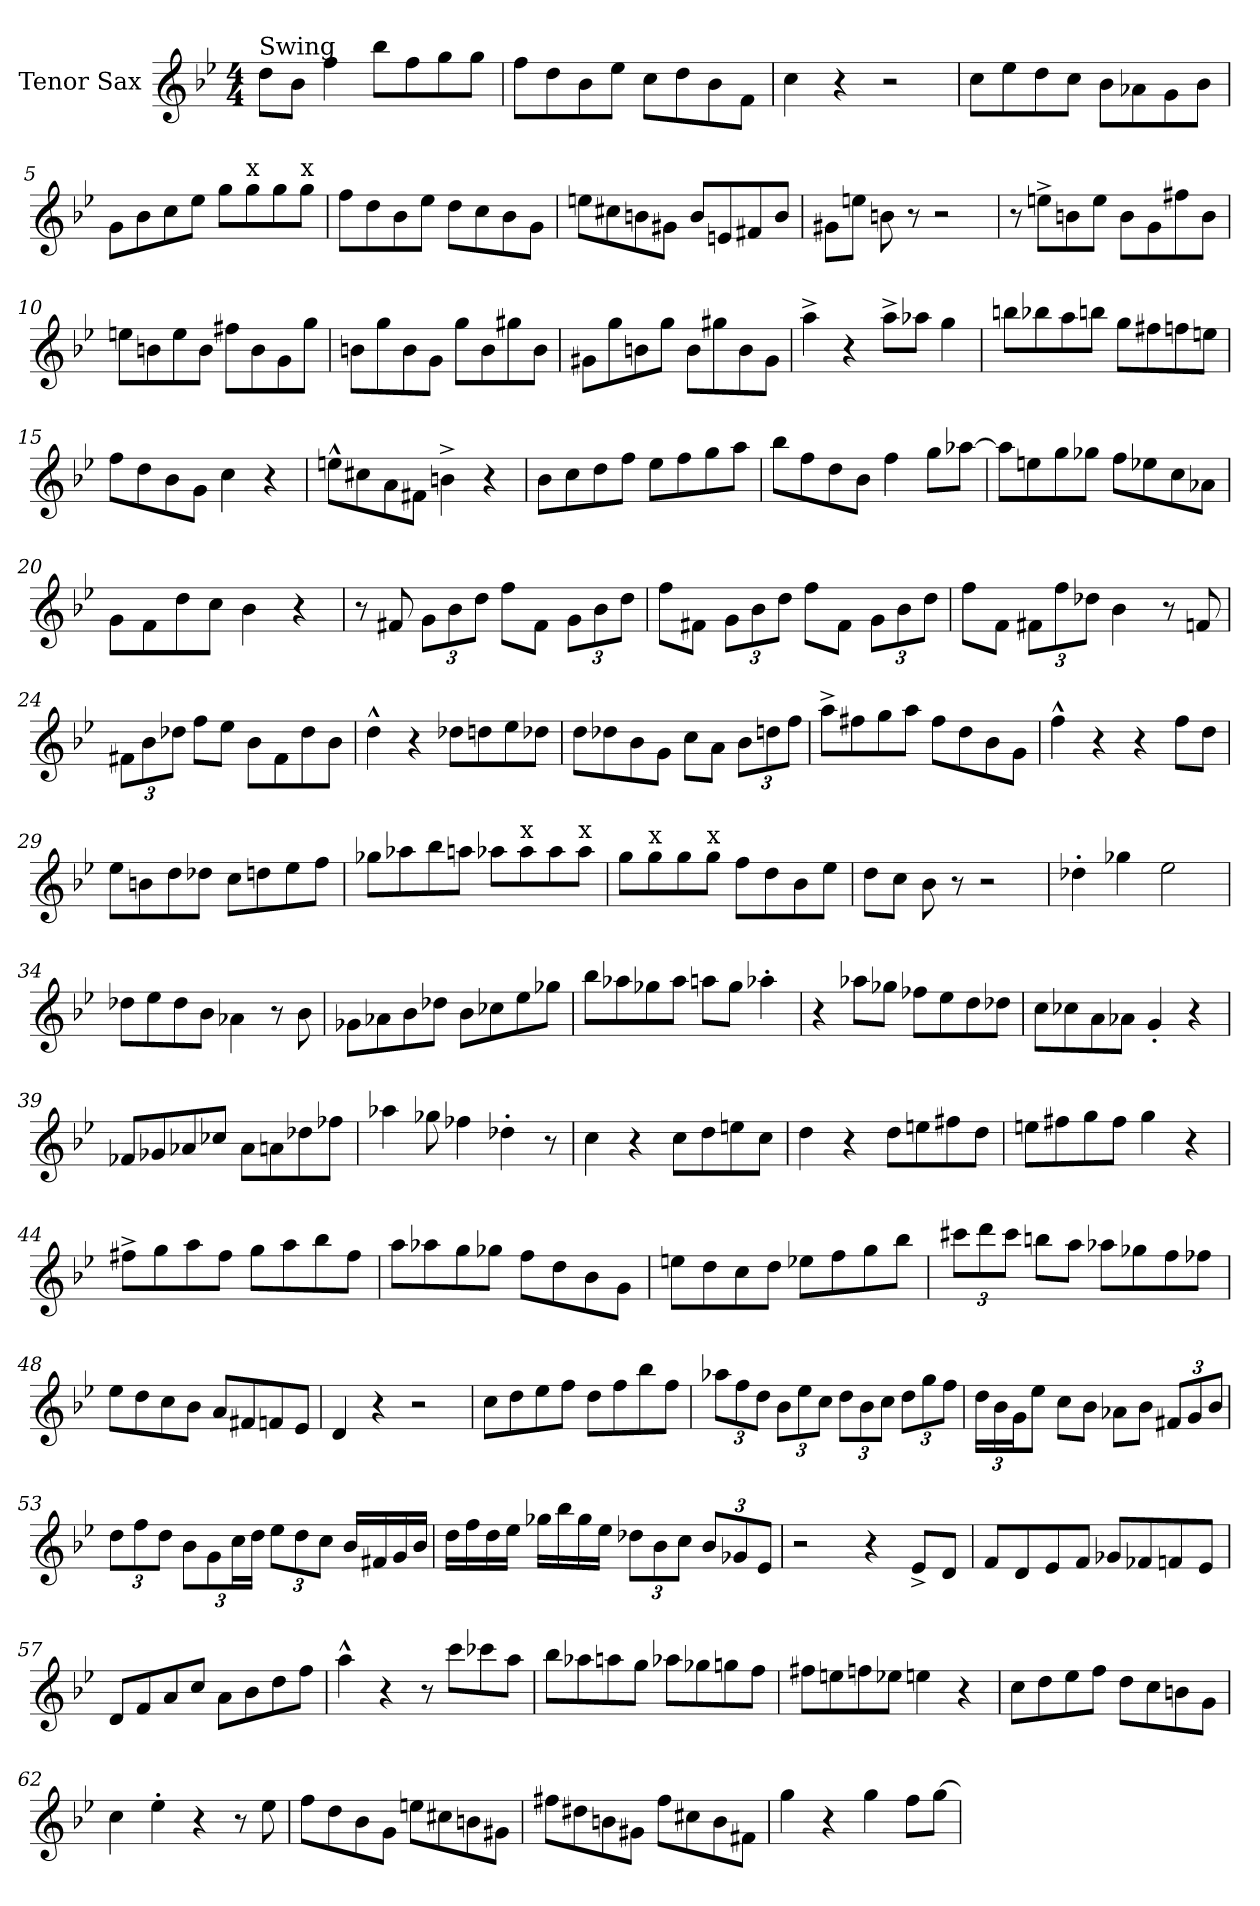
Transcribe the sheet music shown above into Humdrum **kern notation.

**kern
*part1
*staff1
*I"Tenor Sax
*I'T. Sx.
*clefG2
*ITrd8c14
*k[b-e-]
*B-:
*M4/4
*MM235
=1
!LO:TX:a:t=Swing
8d\L
8B-\J
4f\
8b-\L
8f\
8g\
8g\J
=2
8f\L
8d\
8B-\
8e-\J
8c\L
8d\
8B-\
8F\J
=3
4c\
4r
2r
=4
8c\L
8e-\
8d\
8c\J
8B-\L
8A-X\
8G\
8B-\J
!!LO:LB:g=z
=5
8G\L
8B-\
8c\
8e-\J
8g\L
!LO:TX:a:t=x
8g\
8g\
!LO:TX:a:t=x
8g\J
=6
8f\L
8d\
8B-\
8e-\J
8d\L
8c\
8B-\
8G\J
=7
8en\L
8c#X\
8Bn\
8G#X\J
8B/L
8En/
8F#X/
8B/J
=8
8G#X\L
8en\J
8Bn\
8r
2r
!!LO:LB:g=z
=9
8r
8en^>\L
8Bn\
8e\J
8B\L
8G\
8f#X\
8B\J
=10
8en\L
8Bn\
8e\
8B\J
8f#X\L
8B\
8G\
8g\J
=11
8Bn\L
8g\
8B\
8G\J
8g\L
8B\
8g#X\
8B\J
=12
8G#X\L
8g\
8Bn\
8g\J
8B\L
8g#X\
8B\
8G#\J
!!LO:LB:g=z
=13
4a^>\
4r
8a^>\L
8a-X\J
4g\
=14
8bn\L
8b-X\
8a\
8bn\J
8g\L
8f#X\
8fn\
8en\J
=15
8f\L
8d\
8B-\
8G\J
4c\
4r
=16
8en^^>\L
8c#X\
8A\
8F#X\J
4Bn^>\
4r
!!LO:LB:g=z
=17
8B-\L
8c\
8d\
8f\J
8e-\L
8f\
8g\
8a\J
=18
8b-\L
8f\
8d\
8B-\J
4f\
8g\L
[8a-X\J
=19
8a-\L]
8en\
8g\
8g-X\J
8f\L
8e-X\
8c\
8A-X\J
=20
8G\L
8F\
8d\
8c\J
4B-\
4r
!!LO:LB:g=z
=21
8r
8F#X/
12G\L
12B-\
12d\J
8f\L
8F#\J
12G\L
12B-\
12d\J
=22
8f\L
8F#X\J
12G\L
12B-\
12d\J
8f\L
8F#\J
12G\L
12B-\
12d\J
=23
8f\L
8F\J
12F#X\L
12f\
12d-X\J
4B-\
8r
8Fn/
=24
12F#X\L
12B-\
12d-X\J
8f\L
8e-\J
8B-\L
8F#\
8d-\
8B-\J
!!LO:PB:g=z
=25
4d^^>\
4r
8d-X\L
8dn\
8e-\
8d-X\J
=26
8d\L
8d-X\
8B-\
8G\J
8c\L
8A\J
12B-\L
12dn\
12f\J
=27
8a^>\L
8f#X\
8g\
8a\J
8f#\L
8d\
8B-\
8G\J
=28
4f^^>\
4r
4r
8f\L
8d\J
!!LO:LB:g=z
=29
8e-\L
8Bn\
8d\
8d-X\J
8c\L
8dn\
8e-\
8f\J
=30
8g-X\L
8a-X\
8b-\
8an\J
8a-X\L
!LO:TX:a:t=x
8a-\
8a-\
!LO:TX:a:t=x
8a-\J
=31
8g\L
!LO:TX:a:t=x
8g\
8g\
!LO:TX:a:t=x
8g\J
8f\L
8d\
8B-\
8e-\J
=32
8d\L
8c\J
8B-\
8r
2r
!!LO:LB:g=z
=33
4d-X'>\
4g-X\
2e-\
=34
8d-X\L
8e-\
8d-\
8B-\J
4A-X\
8r
8B-\
=35
8G-X\L
8A-X\
8B-\
8d-X\J
8B-\L
8c-X\
8e-\
8g-X\J
=36
8b-\L
8a-X\
8g-X\
8a-\J
8an\L
8g-\J
4a-X'>\
!!LO:LB:g=z
=37
4r
8a-X\L
8g-X\J
8f-X\L
8e-\
8d\
8d-X\J
=38
8c\L
8c-X\
8A\
8A-X\J
4G'</
4r
=39
8F-X/L
8G-X/
8A-X/
8c-X/J
8A-\L
8An\
8d-X\
8f-X\J
=40
4a-X\
8g-X\
4f-X\
4d-X'>\
8r
!!LO:LB:g=z
=41
4c\
4r
8c\L
8d\
8en\
8c\J
=42
4d\
4r
8d\L
8en\
8f#X\
8d\J
=43
8en\L
8f#X\
8g\
8f#\J
4g\
4r
=44
8f#X^>\L
8g\
8a\
8f#\J
8g\L
8a\
8b-\
8f#\J
!!LO:LB:g=z
=45
8a\L
8a-X\
8g\
8g-X\J
8f\L
8d\
8B-\
8G\J
=46
8en\L
8d\
8c\
8d\J
8e-X\L
8f\
8g\
8b-\J
=47
12cc#X\L
12dd\
12cc#\J
8bn\L
8a\J
8a-X\L
8g-X\
8f\
8f-X\J
=48
8e-\L
8d\
8c\
8B-\J
8A/L
8F#X/
8Fn/
8E-/J
!!LO:LB:g=z
=49
4D/
4r
2r
=50
8c\L
8d\
8e-\
8f\J
8d\L
8f\
8b-\
8f\J
=51
12a-X\L
12f\
12d\J
12B-\L
12e-\
12c\J
12d\L
12B-\
12c\J
12d\L
12g\
12f\J
=52
24d\LL
24B-\
24G\J
8e-\J
8c\L
8B-\J
8A-X\L
8B-\J
12F#X/L
12G/
12B-/J
!!LO:PB:g=z
=53
12d\L
12f\
12d\J
12B-\L
12G\
24c\L
24d\JJ
12e-\L
12d\
12c\J
16B-/LL
16F#X/
16G/
16B-/JJ
=54
16d\LL
16f\
16d\
16e-\JJ
16g-X\LL
16b-\
16g-\
16e-\JJ
12d-X\L
12B-\
12c\J
12B-/L
12G-X/
12E-/J
=55
2r
4r
8E-^</L
8D/J
=56
8F/L
8D/
8E-/
8F/J
8G-X/L
8F-X/
8Fn/
8E-/J
!!LO:LB:g=z
=57
8D/L
8F/
8A/
8c/J
8A\L
8B-\
8d\
8f\J
=58
4a^^>\
4r
8r
8cc\L
8cc-X\
8a\J
=59
8b-\L
8a-X\
8an\
8g\J
8a-X\L
8g-X\
8gn\
8f\J
=60
8f#X\L
8en\
8fn\
8e-X\J
4en\
4r
!!LO:LB:g=z
=61
8c\L
8d\
8e-\
8f\J
8d\L
8c\
8Bn\
8G\J
=62
4c\
4e-'>\
4r
8r
8e-\
=63
8f\L
8d\
8B-\
8G\J
8en\L
8c#X\
8Bn\
8G#X\J
=64
8f#X\L
8d#X\
8Bn\
8G#X\J
8f#\L
8c#X\
8B\
8F#X\J
!!LO:LB:g=z
=65
4g\
4r
4g\
8f\L
[8g\J
=
*-
